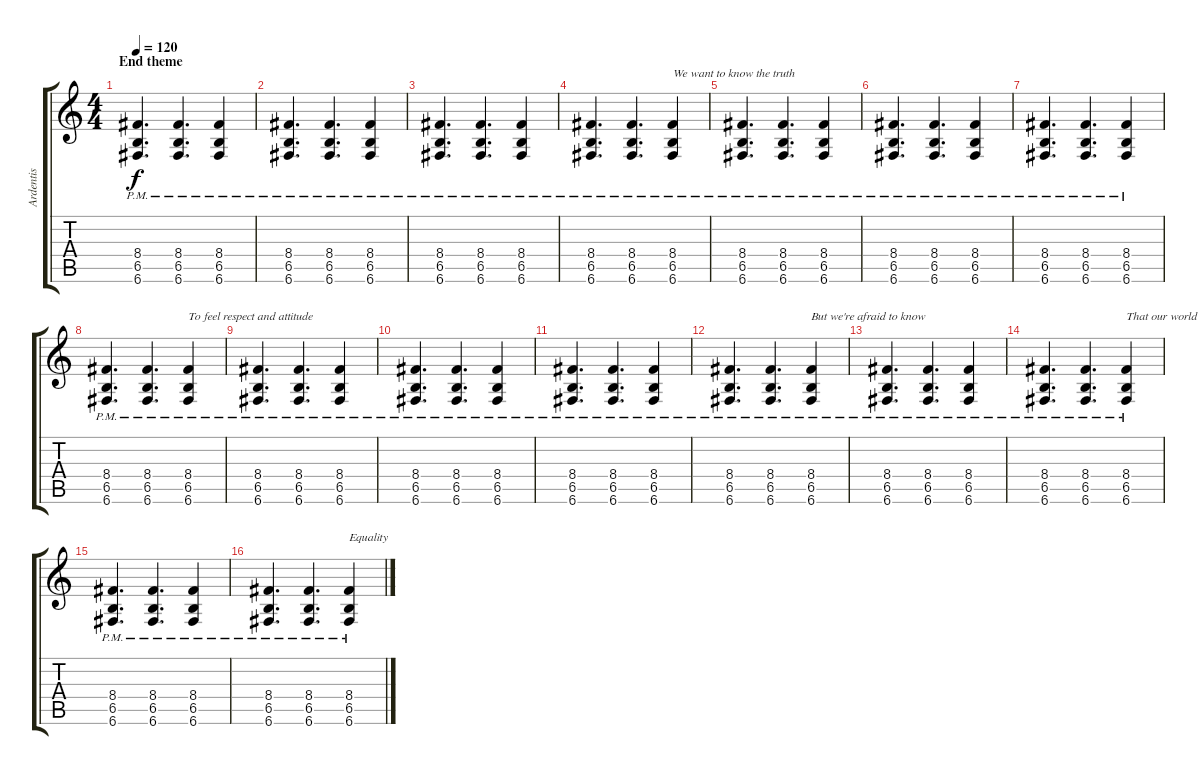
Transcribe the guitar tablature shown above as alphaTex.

\track ("Ardentis" "Ardentis") {instrument distortionguitar}
\staff {score tabs}
\tuning (C4 G3 Eb3 Bb2 F2 C2) {hide}
\ts (4 4)
\section ("" "End theme")
\tempo 120
\clef g2
\ks c
(8.4{pm} 6.5{pm} 6.6{pm}).4{d dy f} (8.4{pm} 6.5{pm} 6.6{pm}).4{d} (8.4{pm} 6.5{pm} 6.6{pm}).4 |
(8.4{pm} 6.5{pm} 6.6{pm}).4{d} (8.4{pm} 6.5{pm} 6.6{pm}).4{d} (8.4{pm} 6.5{pm} 6.6{pm}).4 |
(8.4{pm} 6.5{pm} 6.6{pm}).4{d} (8.4{pm} 6.5{pm} 6.6{pm}).4{d} (8.4{pm} 6.5{pm} 6.6{pm}).4 |
(8.4{pm} 6.5{pm} 6.6{pm}).4{d} (8.4{pm} 6.5{pm} 6.6{pm}).4{d} (8.4{pm} 6.5{pm} 6.6{pm}).4{txt "We want to know the truth"} |
(8.4{pm} 6.5{pm} 6.6{pm}).4{d} (8.4{pm} 6.5{pm} 6.6{pm}).4{d} (8.4{pm} 6.5{pm} 6.6{pm}).4 |
(8.4{pm} 6.5{pm} 6.6{pm}).4{d} (8.4{pm} 6.5{pm} 6.6{pm}).4{d} (8.4{pm} 6.5{pm} 6.6{pm}).4 |
(8.4{pm} 6.5{pm} 6.6{pm}).4{d} (8.4{pm} 6.5{pm} 6.6{pm}).4{d} (8.4{pm} 6.5{pm} 6.6{pm}).4 |
(8.4{pm} 6.5{pm} 6.6{pm}).4{d} (8.4{pm} 6.5{pm} 6.6{pm}).4{d} (8.4{pm} 6.5{pm} 6.6{pm}).4{txt "To feel respect and attitude"} |
(8.4{pm} 6.5{pm} 6.6{pm}).4{d} (8.4{pm} 6.5{pm} 6.6{pm}).4{d} (8.4{pm} 6.5{pm} 6.6{pm}).4 |
(8.4{pm} 6.5{pm} 6.6{pm}).4{d} (8.4{pm} 6.5{pm} 6.6{pm}).4{d} (8.4{pm} 6.5{pm} 6.6{pm}).4 |
(8.4{pm} 6.5{pm} 6.6{pm}).4{d} (8.4{pm} 6.5{pm} 6.6{pm}).4{d} (8.4{pm} 6.5{pm} 6.6{pm}).4 |
(8.4{pm} 6.5{pm} 6.6{pm}).4{d} (8.4{pm} 6.5{pm} 6.6{pm}).4{d} (8.4{pm} 6.5{pm} 6.6{pm}).4{txt "But we're afraid to know"} |
(8.4{pm} 6.5{pm} 6.6{pm}).4{d} (8.4{pm} 6.5{pm} 6.6{pm}).4{d} (8.4{pm} 6.5{pm} 6.6{pm}).4 |
(8.4{pm} 6.5{pm} 6.6{pm}).4{d} (8.4{pm} 6.5{pm} 6.6{pm}).4{d} (8.4{pm} 6.5{pm} 6.6{pm}).4{txt "That our world is f*cking lies"} |
(8.4{pm} 6.5{pm} 6.6{pm}).4{d} (8.4{pm} 6.5{pm} 6.6{pm}).4{d} (8.4{pm} 6.5{pm} 6.6{pm}).4 |
(8.4{pm} 6.5{pm} 6.6{pm}).4{d} (8.4{pm} 6.5{pm} 6.6{pm}).4{d} (8.4{pm} 6.5{pm} 6.6{pm}).4{txt "Equality"}
